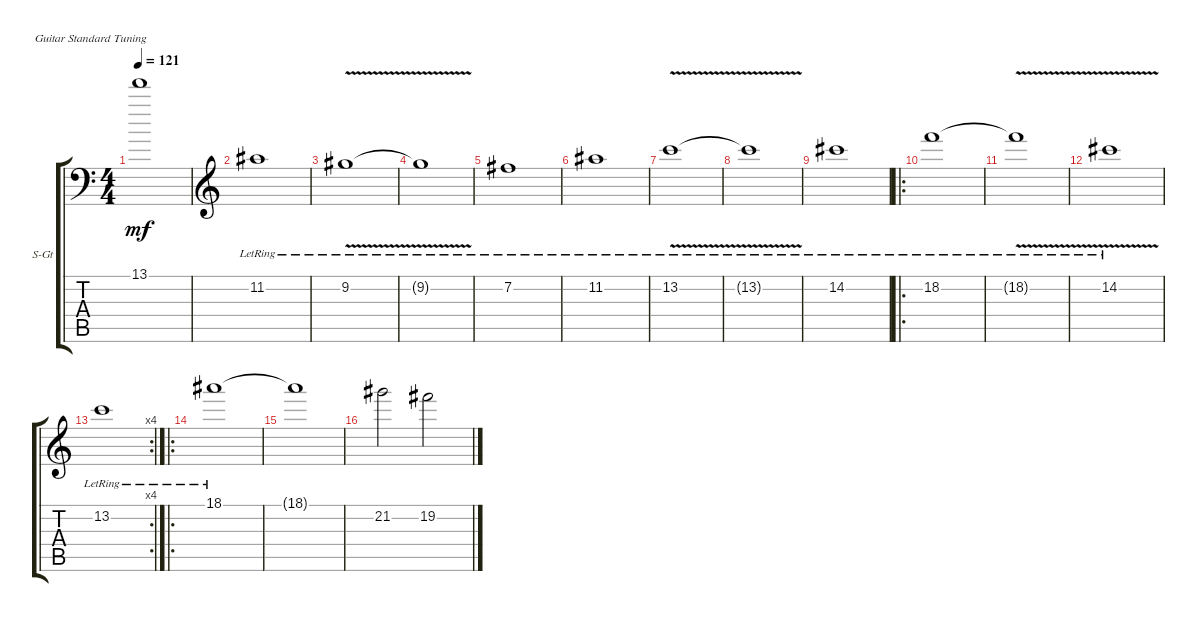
\defaultSystemsLayout 4
\bracketExtendMode groupsimilarinstruments
\firstSystemTrackNameOrientation horizontal
\otherSystemsTrackNameOrientation horizontal
\track ("Syth" "S-Gt") {instrument acousticguitarsteel}
\staff {score tabs}
\tuning (E4 B3 G3 D3 A2 E2)
\ts (4 4)
\tempo 121
\clef f4
\ks c
13.1.1{dy mf} |
\clef g2
11.2{lr}.1 |
9.2{v lr}.1 |
9.2{v lr t}.1 |
7.2{lr}.1 |
11.2{lr}.1 |
13.2{v lr}.1 |
13.2{v lr t}.1 |
14.2{lr}.1 |
\ro
18.2{lr}.1 |
18.2{v lr t}.1 |
14.2{v lr}.1 |
\rc 4
13.2{lr}.1 |
\ro
18.1{lr}.1 |
18.1{t}.1 |
21.2.2 19.2.2
